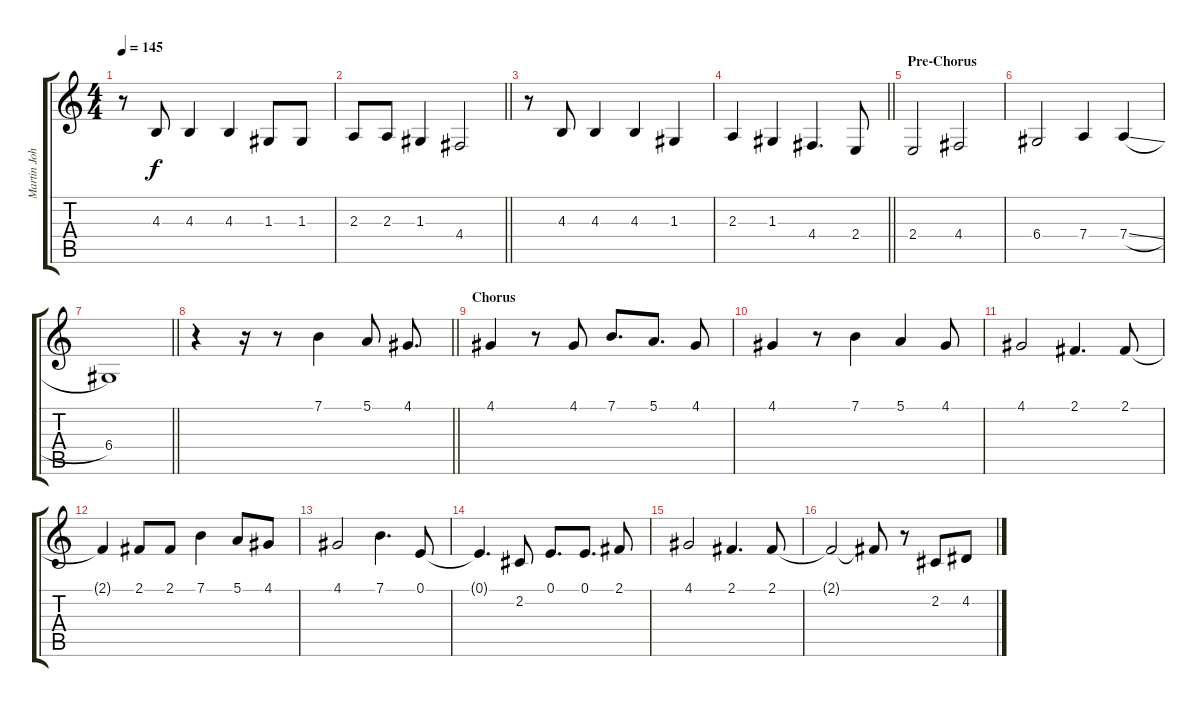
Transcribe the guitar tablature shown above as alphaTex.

\track ("Martin Johnson (Vocals)" "Martin Joh") {instrument clarinet}
\staff {score tabs}
\tuning (E4 B3 G3 D3 A2 E2) {hide}
\ts (4 4)
\tempo 145
\clef g2
\ks c
r.8{dy f} 4.3.8 4.3.4 4.3.4 1.3.8 1.3.8 |
\barLineRight lightlight
2.3.8 2.3.8 1.3.4 4.4.2 |
r.8 4.3.8 4.3.4 4.3.4 1.3.4 |
\barLineRight lightlight
2.3.4 1.3.4 4.4.4{d} 2.4.8 |
\section ("" "Pre-Chorus")
2.4.2 4.4.2 |
6.4.2 7.4.4 7.4{sl}.4 |
\barLineRight lightlight
6.4.1 |
\barLineRight lightlight
r.4 r.16 r.8 7.1.4 5.1.8 4.1.8{d} |
\section ("" "Chorus")
4.1.4 r.8 4.1.8 7.1.8{d} 5.1.8{d} 4.1.8 |
4.1.4 r.8 7.1.4 5.1.4 4.1.8 |
4.1.2 2.1.4{d} 2.1.8 |
2.1{t}.4 2.1.8 2.1.8 7.1.4 5.1.8 4.1.8 |
4.1.2 7.1.4{d} 0.1.8 |
0.1{t}.4{d} 2.2.8 0.1.8{d} 0.1.8{d} 2.1.8 |
4.1.2 2.1.4{d} 2.1.8 |
2.1{t}.2 2.1{t}.8 r.8 2.2.8 4.2.8
